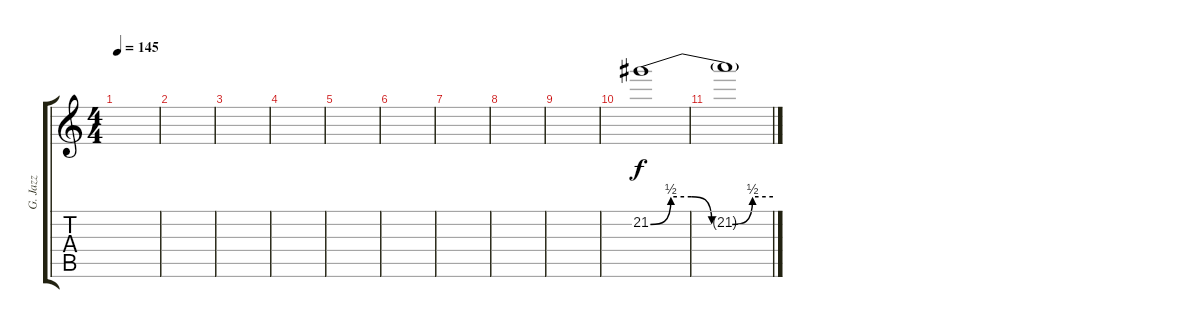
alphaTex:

\track ("G. Jazz" "G. Jazz") {instrument electricguitarjazz}
\staff {score tabs}
\tuning (E4 B3 G3 D3 A2 E2) {hide}
\ts (4 4)
\tempo 145
\clef g2
\ks c
|
|
|
|
|
|
|
|
|
21.2{be (custom 0 0 10 2 20 2 30 0 40 0 50 2 60 2)}.1 |
21.2{t}.1
